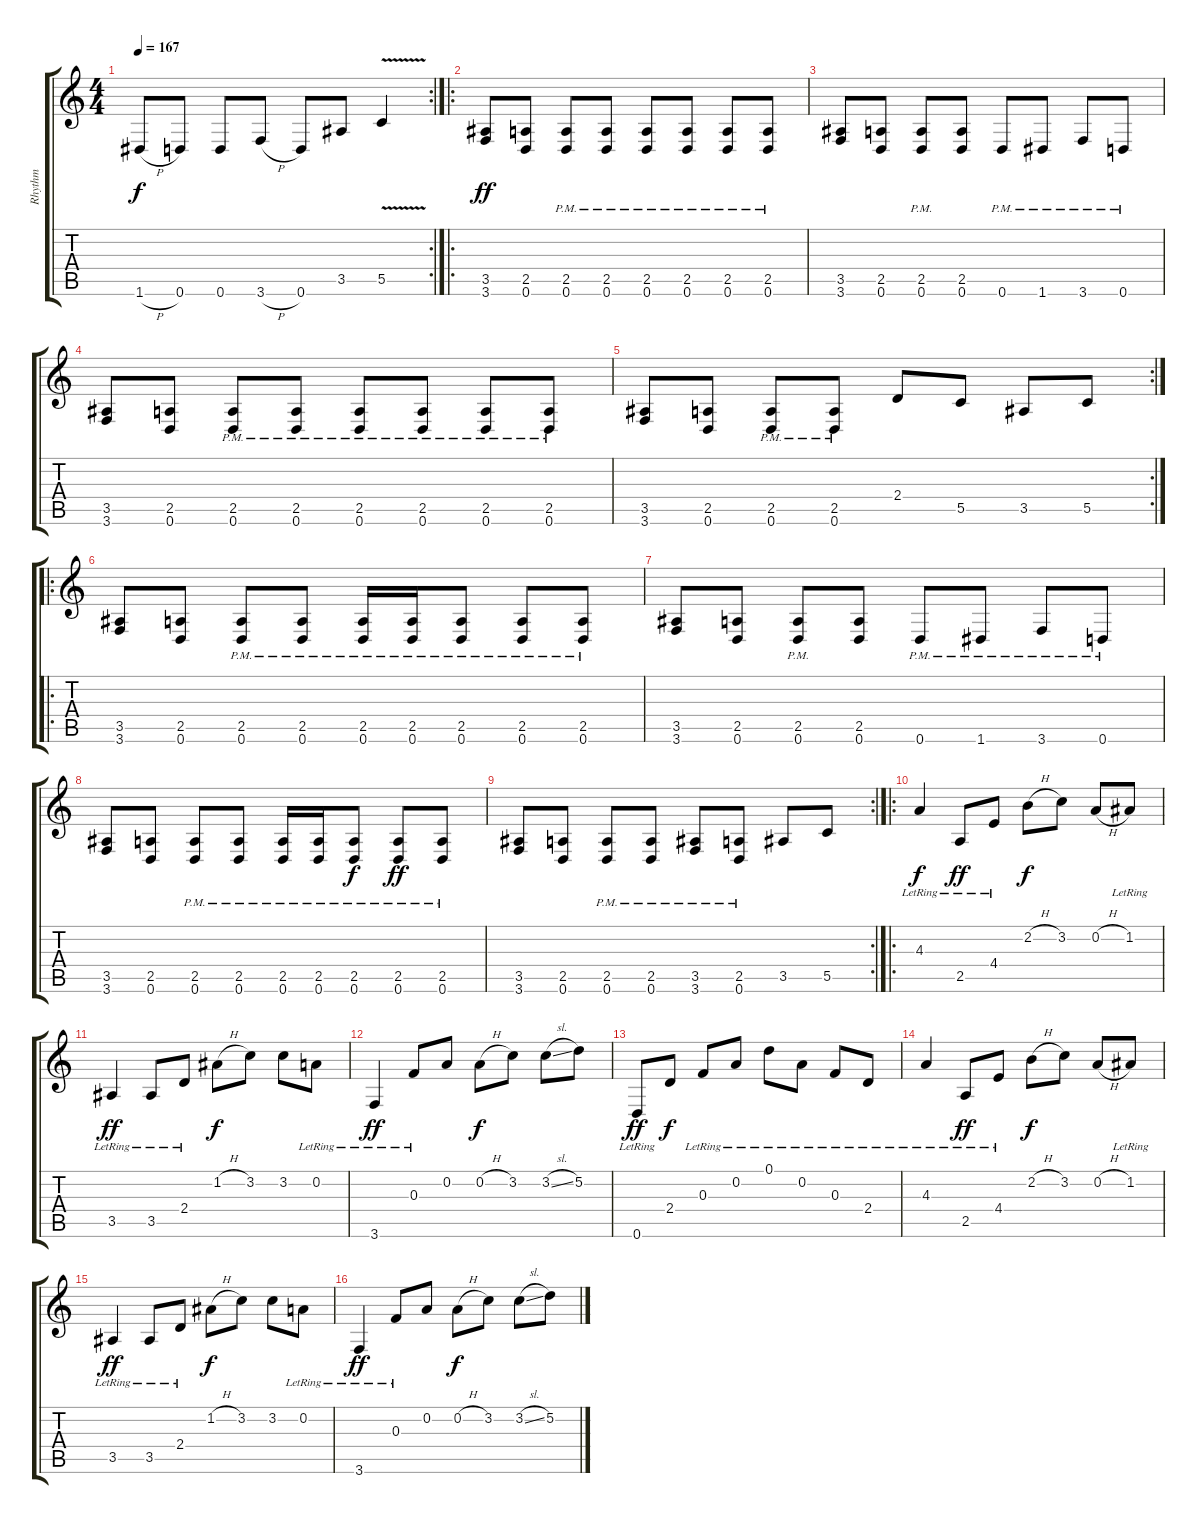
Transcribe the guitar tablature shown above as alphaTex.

\track ("Rhythm" "Rhythm") {instrument distortionguitar}
\staff {score tabs}
\tuning (D4 A3 F3 C3 G2 D2) {hide}
\rc 2
\ts (4 4)
\tempo 167
\clef g2
\ks c
1.6{h}.8{dy f} 0.6.8 0.6.8 3.6{h}.8 0.6.8 3.5.8 5.5{v}.4 |
\ro
(3.5 3.6).8{dy ff} (2.5 0.6).8 (2.5{pm} 0.6{pm}).8 (2.5{pm} 0.6{pm}).8 (2.5{pm} 0.6{pm}).8 (2.5{pm} 0.6{pm}).8 (2.5{pm} 0.6{pm}).8 (2.5{pm} 0.6{pm}).8 |
(3.5 3.6).8 (2.5 0.6).8 (2.5{pm} 0.6{pm}).8 (2.5 0.6).8 0.6{pm}.8 1.6{pm}.8 3.6{pm}.8 0.6{pm}.8 |
(3.5 3.6).8 (2.5 0.6).8 (2.5{pm} 0.6{pm}).8 (2.5{pm} 0.6{pm}).8 (2.5{pm} 0.6{pm}).8 (2.5{pm} 0.6{pm}).8 (2.5{pm} 0.6{pm}).8 (2.5{pm} 0.6{pm}).8 |
\rc 2
(3.5 3.6).8 (2.5 0.6).8 (2.5{pm} 0.6{pm}).8 (2.5{pm} 0.6{pm}).8 2.4.8 5.5.8 3.5.8 5.5.8 |
\ro
(3.5 3.6).8 (2.5 0.6).8 (2.5{pm} 0.6{pm}).8 (2.5{pm} 0.6{pm}).8 (2.5{pm} 0.6{pm}).16 (2.5{pm} 0.6{pm}).16 (2.5{pm} 0.6{pm}).8 (2.5{pm} 0.6{pm}).8 (2.5{pm} 0.6{pm}).8 |
(3.5 3.6).8 (2.5 0.6).8 (2.5{pm} 0.6{pm}).8 (2.5 0.6).8 0.6{pm}.8 1.6{pm}.8 3.6{pm}.8 0.6{pm}.8 |
(3.5 3.6).8 (2.5 0.6).8 (2.5{pm} 0.6{pm}).8 (2.5{pm} 0.6{pm}).8 (2.5{pm} 0.6{pm}).16 (2.5{pm} 0.6{pm}).16 (2.5{pm} 0.6{pm}).8{dy f} (2.5{pm} 0.6{pm}).8{dy ff} (2.5{pm} 0.6{pm}).8 |
\rc 2
(3.5 3.6).8 (2.5 0.6).8 (2.5{pm} 0.6{pm}).8 (2.5{pm} 0.6{pm}).8 (3.5 3.6{pm}).8 (2.5 0.6{pm}).8 3.5.8 5.5.8 |
\ro
4.3{lr}.4{dy f instrument electricguitarclean} 2.5{lr}.8{dy ff} 4.4{lr}.8 2.2{h}.8{dy f} 3.2.8 0.2{h}.8 1.2{lr}.8 |
3.5{lr}.4{dy ff} 3.5{lr}.8 2.4{lr}.8 1.2{h}.8{dy f} 3.2.8 3.2.8 0.2{lr}.8 |
3.6{lr}.4{dy ff} 0.3{lr}.8 0.2.8 0.2{h}.8{dy f} 3.2.8 3.2{sl}.8 5.2.8 |
0.6{lr}.8{dy ff} 2.4.8{dy f} 0.3{lr}.8 0.2{lr}.8 0.1{lr}.8 0.2{lr}.8 0.3{lr}.8 2.4{lr}.8 |
4.3{lr}.4 2.5{lr}.8{dy ff} 4.4{lr}.8 2.2{h}.8{dy f} 3.2.8 0.2{h}.8 1.2{lr}.8 |
3.5{lr}.4{dy ff} 3.5{lr}.8 2.4{lr}.8 1.2{h}.8{dy f} 3.2.8 3.2.8 0.2{lr}.8 |
3.6{lr}.4{dy ff} 0.3{lr}.8 0.2.8 0.2{h}.8{dy f} 3.2.8 3.2{sl}.8 5.2.8
